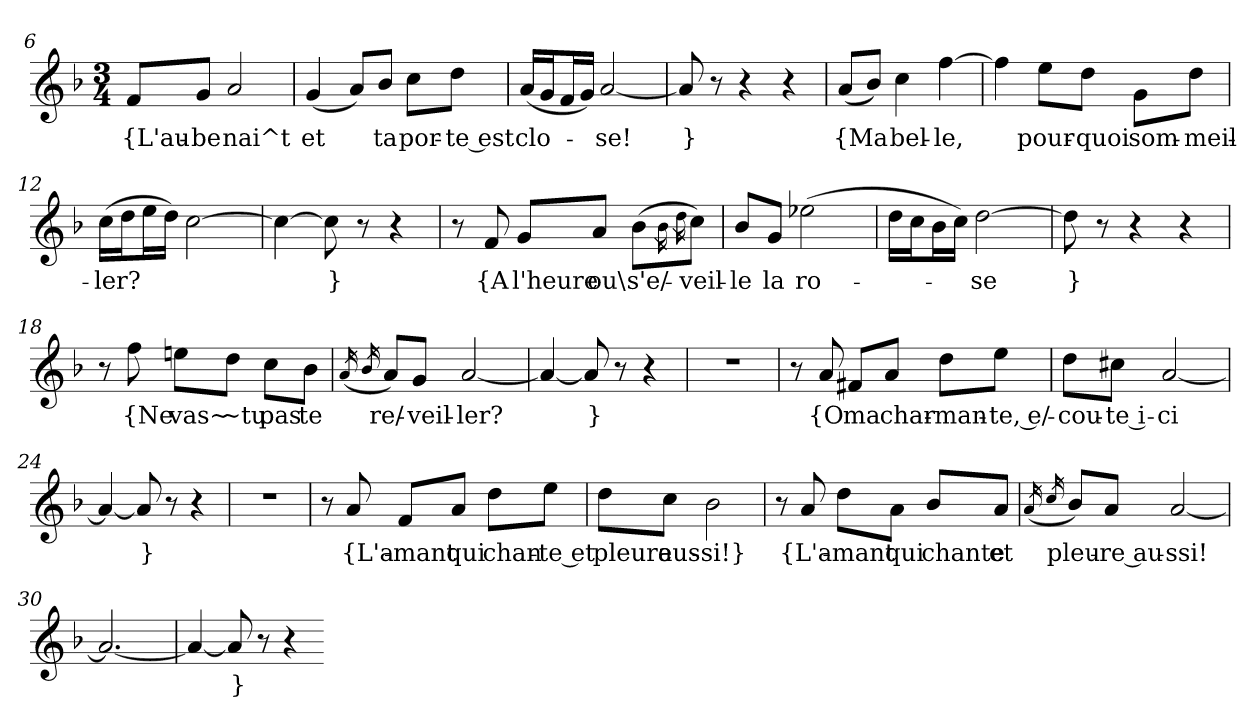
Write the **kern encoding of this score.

**kern	**text
*part1	*part1
*staff1	*staff1
*clefG2	*
*k[b-]	*
*M3/4	*
=6	=6
8f/L	{L'au-
8g/J	-be
2a	nai^t
=7	=7
(4g	et
8a/L)	.
8b-/J	ta
8cc\L	por-
8dd\J	-te est
=8	=8
(16a/LL	clo-
16g/J	.
16f/L	.
16g/JJ)	.
[2a	-se!
=9	=9
8a]	}
8r	.
4r	.
4r	.
=10	=10
(8a/L	{Ma
8b-/J)	.
4cc	bel-
[4ff	-le,
=11	=11
4ff]	.
8ee\L	pour-
8dd\J	-quoi
8g\L	som-
8dd\J	-meil-
=12	=12
(16cc\LL	-ler?
16dd\J	.
16ee\L	.
16dd\JJ)	.
[2cc	.
=13	=13
4cc_	.
8cc]	}
8r	.
4r	.
=14	=14
8r	.
8f	{A
8g/L	l'heure
8a/J	ou\
(8b-\L	s'e/-
16qb-\	.
16qdd\	.
8cc\J)	-veil-
=15	=15
8b-/L	-le
8g/J	la
(2ee-X	ro-
=16	=16
16dd\LL	.
16cc\J	.
16b-\L	.
16cc\JJ)	.
[2dd	-se
=17	=17
8dd]	}
8r	.
4r	.
4r	.
=18	=18
8r	.
8ff	{Ne
8een\L	vas~
8dd\J	~tu
8cc\L	pas
8b-\J	te
=19	=19
(16qa	.
16qb-	.
8a/L)	re/-
8g/J	-veil-
[2a	-ler?
=20	=20
4a_	.
8a]	}
8r	.
4r	.
=21	=21
2.r	.
=22	=22
8r	.
8a	{O
8f#X/L	ma
8a/J	char-
8dd\L	-man-
8ee\J	-te, e/-
=23	=23
8dd\L	-cou-
8cc#X\J	-te i-
[2a	-ci
=24	=24
4a_	.
8a]	}
8r	.
4r	.
=25	=25
2.r	.
=26	=26
8r	.
8a	{L'a-
8f/L	-mant
8a/J	qui
8dd\L	chan-
8ee\J	-te et
=27	=27
8dd\L	pleure
8cc\J	aus-
2b-	-si!}
=28	=28
8r	.
8a	{L'a-
8dd\L	-mant
8a\J	qui
8b-/L	chante
8a/J	et
=29	=29
(16qa	.
16qcc	.
8b-/L)	pleu-
8a/J	-re au-
[2a	-ssi!
=30	=30
2.a_	.
=31	=31
4a_	.
8a]	}
8r	.
4r	.
=-	=-
*-	*-
